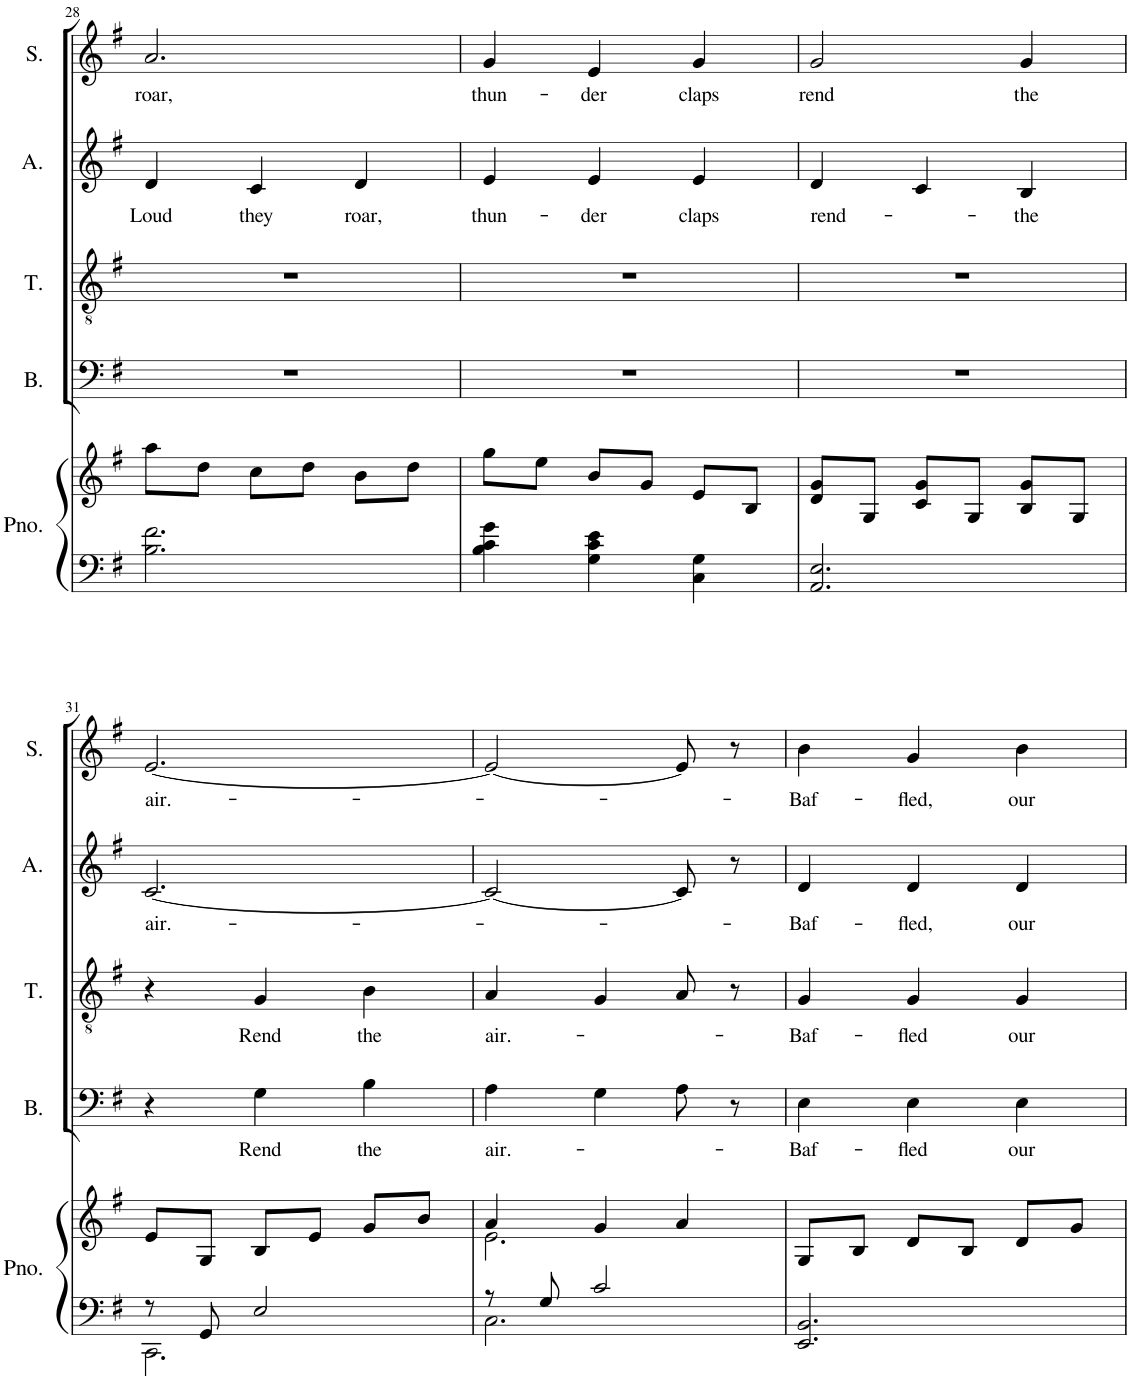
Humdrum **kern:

**kern	**kern	**kern	**text	**kern	**text	**kern	**text	**kern	**text
*part5	*part5	*part4	*part4	*part3	*part3	*part2	*part2	*part1	*part1
*staff6	*staff5	*staff4	*staff4	*staff3	*staff3	*staff2	*staff2	*staff1	*staff1
*I"Piano	*	*I"Bass	*	*I"Tenor	*	*I"Alto	*	*I"Soprano	*
*I'Pno.	*	*I'B.	*	*I'T.	*	*I'A.	*	*I'S.	*
!!LO:PB:g=z
*clefF4	*clefG2	*clefF4	*	*clefGv2	*	*clefG2	*	*clefG2	*
*k[f#]	*k[f#]	*k[f#]	*	*k[f#]	*	*k[f#]	*	*k[f#]	*
*M3/4	*M3/4	*M3/4	*	*M3/4	*	*M3/4	*	*M3/4	*
=28	=28	=28	=28	=28	=28	=28	=28	=28	=28
!	!	!	!	!	!	!	!LO:LY:b	!	!LO:LY:b
2.B\ 2.f#\	8aa\L	2.r	.	2.r	.	4d/	Loud	2.a/	roar,
.	8dd\J	.	.	.	.	.	.	.	.
!	!	!	!	!	!	!	!LO:LY:b	!	!
.	8cc\L	.	.	.	.	4c/	they	.	.
.	8dd\J	.	.	.	.	.	.	.	.
!	!	!	!	!	!	!	!LO:LY:b	!	!
.	8b\L	.	.	.	.	4d/	roar,	.	.
.	8dd\J	.	.	.	.	.	.	.	.
=29	=29	=29	=29	=29	=29	=29	=29	=29	=29
!	!	!	!	!	!	!	!LO:LY:b	!	!LO:LY:b
4B\ 4c\ 4g\	8gg\L	2.r	.	2.r	.	4e/	thun-	4g/	thun-
.	8ee\J	.	.	.	.	.	.	.	.
!	!	!	!	!	!	!	!LO:LY:b	!	!LO:LY:b
4G\ 4c\ 4e\	8b/L	.	.	.	.	4e/	-der	4e/	-der
.	8g/J	.	.	.	.	.	.	.	.
!	!	!	!	!	!	!	!LO:LY:b	!	!LO:LY:b
4C\ 4G\	8e/L	.	.	.	.	4e/	claps	4g/	claps
.	8B/J	.	.	.	.	.	.	.	.
=30	=30	=30	=30	=30	=30	=30	=30	=30	=30
!	!	!	!	!	!	!	!LO:LY:b	!	!LO:LY:b
2.AA/ 2.E/	8d/ 8g/L	2.r	.	2.r	.	4d/	rend-	2g/	rend
.	8G/J	.	.	.	.	.	.	.	.
.	8c/ 8g/L	.	.	.	.	4c/	.	.	.
.	8G/J	.	.	.	.	.	.	.	.
!	!	!	!	!	!	!	!LO:LY:b	!	!LO:LY:b
.	8B/ 8g/L	.	.	.	.	4B/	-the	4g/	the
.	8G/J	.	.	.	.	.	.	.	.
!!LO:LB:g=z
=31	=31	=31	=31	=31	=31	=31	=31	=31	=31
*^	*	*	*	*	*	*	*	*	*
!	!	!	!	!	!	!	!	!LO:LY:b	!	!LO:LY:b
8r	2.CC\	8e/L	4r	.	4r	.	[2.c/	air.-	[2.e/	air.-
8GG/	.	8G/J	.	.	.	.	.	.	.	.
!	!	!	!	!LO:LY:b	!	!LO:LY:b	!	!	!	!
2E/	.	8B/L	4G\	Rend	4G/	Rend	.	.	.	.
.	.	8e/J	.	.	.	.	.	.	.	.
!	!	!	!	!LO:LY:b	!	!LO:LY:b	!	!	!	!
.	.	8g/L	4B\	the	4B\	the	.	.	.	.
.	.	8b/J	.	.	.	.	.	.	.	.
=32	=32	=32	=32	=32	=32	=32	=32	=32	=32	=32
*	*	*^	*	*	*	*	*	*	*	*
!	!	!	!	!	!LO:LY:b	!	!LO:LY:b	!	!	!	!
8r	2.C\	4a/	2.e\	4A\	air.-	4A/	air.-	2c/_	.	2e/_	.
8G/	.	.	.	.	.	.	.	.	.	.	.
2c/	.	4g/	.	4G\	.	4G/	.	.	.	.	.
.	.	4a/	.	8A\	.	8A/	.	8c/]	.	8e/]	.
.	.	.	.	8r	.	8r	.	8r	.	8r	.
*v	*v	*	*	*	*	*	*	*	*	*	*
*	*v	*v	*	*	*	*	*	*	*	*
=33	=33	=33	=33	=33	=33	=33	=33	=33	=33
!	!	!	!LO:LY:b	!	!LO:LY:b	!	!LO:LY:b	!	!LO:LY:b
2.EE/ 2.BB/	8G/L	4E\	-Baf-	4G/	-Baf-	4d/	-Baf-	4b\	-Baf-
.	8B/J	.	.	.	.	.	.	.	.
!	!	!	!LO:LY:b	!	!LO:LY:b	!	!LO:LY:b	!	!LO:LY:b
.	8d/L	4E\	-fled	4G/	-fled	4d/	-fled,	4g/	-fled,
.	8B/J	.	.	.	.	.	.	.	.
!	!	!	!LO:LY:b	!	!LO:LY:b	!	!LO:LY:b	!	!LO:LY:b
.	8d/L	4E\	our	4G/	our	4d/	our	4b\	our
.	8g/J	.	.	.	.	.	.	.	.
=	=	=	=	=	=	=	=	=	=
*-	*-	*-	*-	*-	*-	*-	*-	*-	*-
